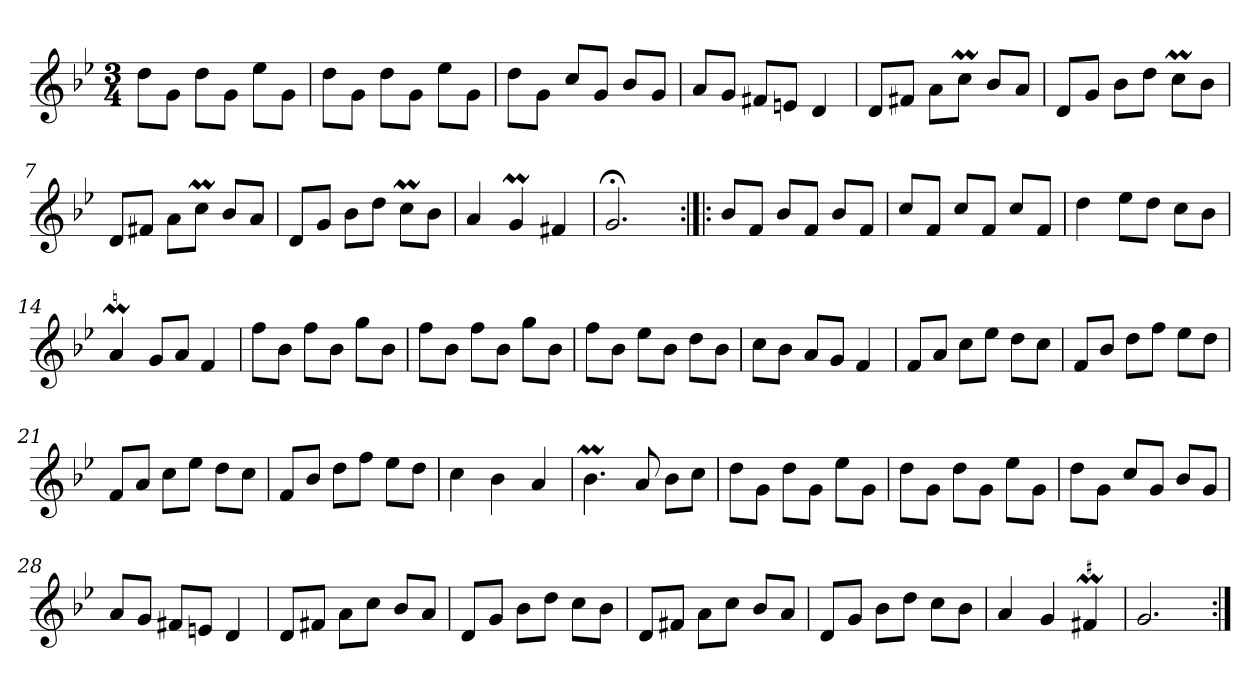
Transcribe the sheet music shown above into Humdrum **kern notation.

**kern
*part1
*staff1
*clefG2
*k[b-e-]
*g:
*M3/4
*MM120
=1
8dd\L
8g\J
8dd\L
8g\J
8ee-\L
8g\J
=2
8dd\L
8g\J
8dd\L
8g\J
8ee-\L
8g\J
=3
8dd\L
8g\J
8cc/L
8g/J
8b-/L
8g/J
=4
8a/L
8g/J
8f#X/L
8en/J
4d
=5
8d/L
8f#X/J
8a\L
8ccM\J
8b-/L
8a/J
=6
8d/L
8g/J
8b-\L
8dd\J
8ccM\L
8b-\J
=7
8d/L
8f#X/J
8a\L
8ccM\J
8b-/L
8a/J
=8
8d/L
8g/J
8b-\L
8dd\J
8ccM\L
8b-\J
=9
4a
4gM
4f#X
=10
2.g;<
=11:|!|:
8b-/L
8f/J
8b-/L
8f/J
8b-/L
8f/J
=12
8cc/L
8f/J
8cc/L
8f/J
8cc/L
8f/J
=13
4dd
8ee-\L
8dd\J
8cc\L
8b-\J
=14
4aM
8g/L
8a/J
4f
=15
8ff\L
8b-\J
8ff\L
8b-\J
8gg\L
8b-\J
=16
8ff\L
8b-\J
8ff\L
8b-\J
8gg\L
8b-\J
=17
8ff\L
8b-\J
8ee-\L
8b-\J
8dd\L
8b-\J
=18
8cc\L
8b-\J
8a/L
8g/J
4f
=19
8f/L
8a/J
8cc\L
8ee-\J
8dd\L
8cc\J
=20
8f/L
8b-/J
8dd\L
8ff\J
8ee-\L
8dd\J
=21
8f/L
8a/J
8cc\L
8ee-\J
8dd\L
8cc\J
=22
8f/L
8b-/J
8dd\L
8ff\J
8ee-\L
8dd\J
=23
4cc
4b-
4a
=24
4.b-M
8a
8b-\L
8cc\J
=25
8dd\L
8g\J
8dd\L
8g\J
8ee-\L
8g\J
=26
8dd\L
8g\J
8dd\L
8g\J
8ee-\L
8g\J
=27
8dd\L
8g\J
8cc/L
8g/J
8b-/L
8g/J
=28
8a/L
8g/J
8f#X/L
8en/J
4d
=29
8d/L
8f#X/J
8a\L
8cc\J
8b-/L
8a/J
=30
8d/L
8g/J
8b-\L
8dd\J
8cc\L
8b-\J
=31
8d/L
8f#X/J
8a\L
8cc\J
8b-/L
8a/J
=32
8d/L
8g/J
8b-\L
8dd\J
8cc\L
8b-\J
=33
4a
4g
!LO:MOR:acc=#
4f#XM
=34
2.g
=:|!
*-
